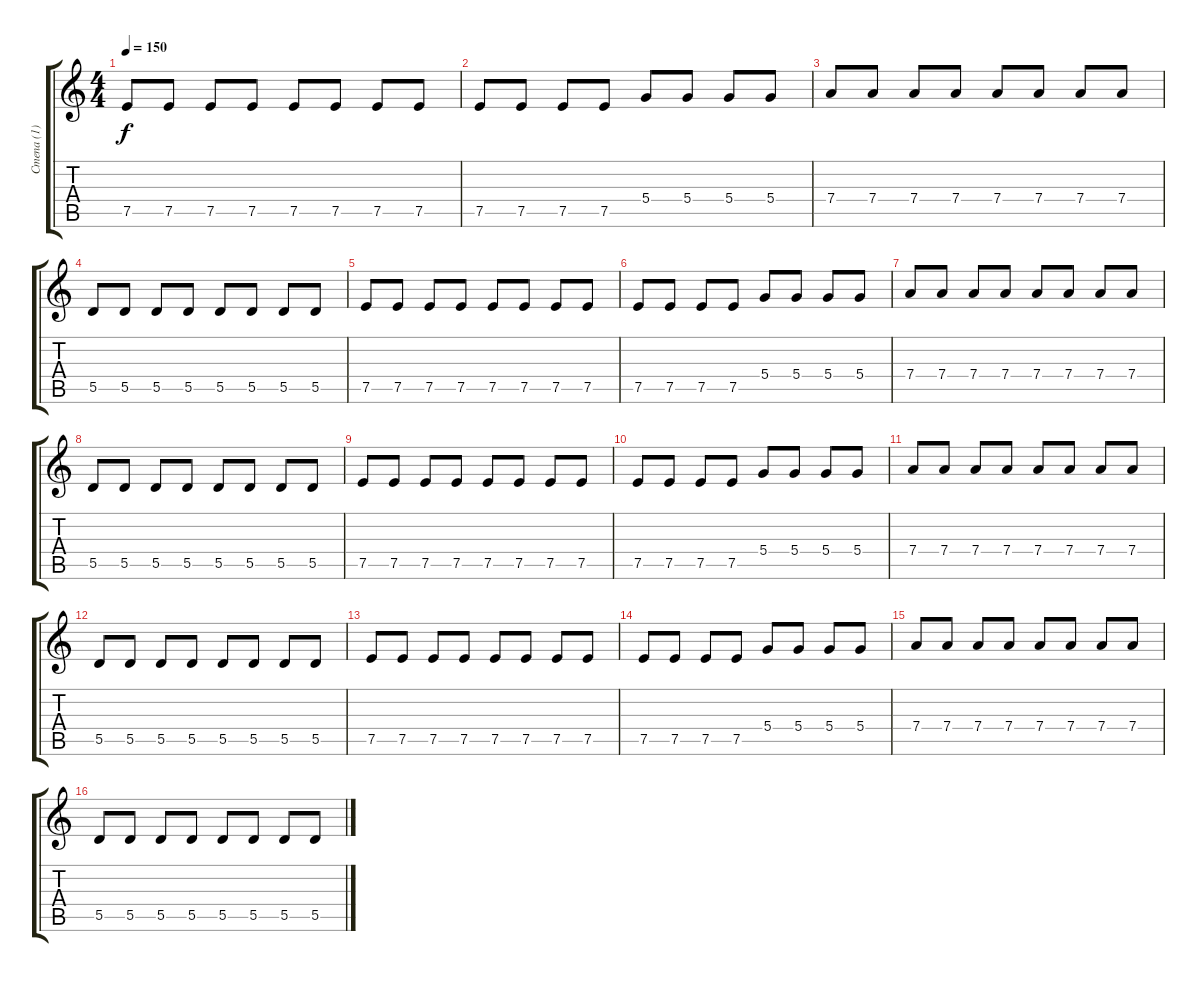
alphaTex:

\track ("Степа (1) - бас" "Степа (1) ") {instrument electricbassfinger}
\staff {score tabs}
\tuning (E4 B3 G3 D3 A2 E2) {hide}
\ts (4 4)
\tempo 150
\clef g2
\ks c
7.5.8{dy f} 7.5.8 7.5.8 7.5.8 7.5.8 7.5.8 7.5.8 7.5.8 |
7.5.8 7.5.8 7.5.8 7.5.8 5.4.8 5.4.8 5.4.8 5.4.8 |
7.4.8 7.4.8 7.4.8 7.4.8 7.4.8 7.4.8 7.4.8 7.4.8 |
5.5.8 5.5.8 5.5.8 5.5.8 5.5.8 5.5.8 5.5.8 5.5.8 |
7.5.8 7.5.8 7.5.8 7.5.8 7.5.8 7.5.8 7.5.8 7.5.8 |
7.5.8 7.5.8 7.5.8 7.5.8 5.4.8 5.4.8 5.4.8 5.4.8 |
7.4.8 7.4.8 7.4.8 7.4.8 7.4.8 7.4.8 7.4.8 7.4.8 |
5.5.8 5.5.8 5.5.8 5.5.8 5.5.8 5.5.8 5.5.8 5.5.8 |
7.5.8 7.5.8 7.5.8 7.5.8 7.5.8 7.5.8 7.5.8 7.5.8 |
7.5.8 7.5.8 7.5.8 7.5.8 5.4.8 5.4.8 5.4.8 5.4.8 |
7.4.8 7.4.8 7.4.8 7.4.8 7.4.8 7.4.8 7.4.8 7.4.8 |
5.5.8 5.5.8 5.5.8 5.5.8 5.5.8 5.5.8 5.5.8 5.5.8 |
7.5.8 7.5.8 7.5.8 7.5.8 7.5.8 7.5.8 7.5.8 7.5.8 |
7.5.8 7.5.8 7.5.8 7.5.8 5.4.8 5.4.8 5.4.8 5.4.8 |
7.4.8 7.4.8 7.4.8 7.4.8 7.4.8 7.4.8 7.4.8 7.4.8 |
5.5.8 5.5.8 5.5.8 5.5.8 5.5.8 5.5.8 5.5.8 5.5.8
